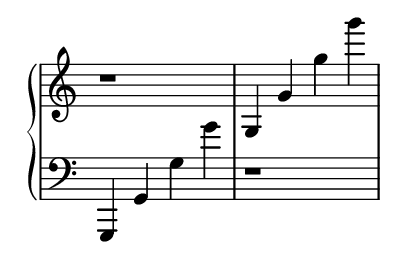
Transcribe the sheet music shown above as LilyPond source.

\version "2.18.2"

#(set! paper-alist (cons '("my size" . (cons (* 2.75 in) (* 1.75 in))) paper-alist))
\include "../grand-paper.ly"

\score {
  \new GrandStaff <<
    \new Staff \with {
      \remove "Time_signature_engraver"
      \clef treble
    } {
      r1
      g4 g' g'' g'''
    }
    \new Staff \with {
      \remove "Time_signature_engraver"
      \clef bass
    } {
      g,,4 g, g g'
      r1
    } 
  >>
}
